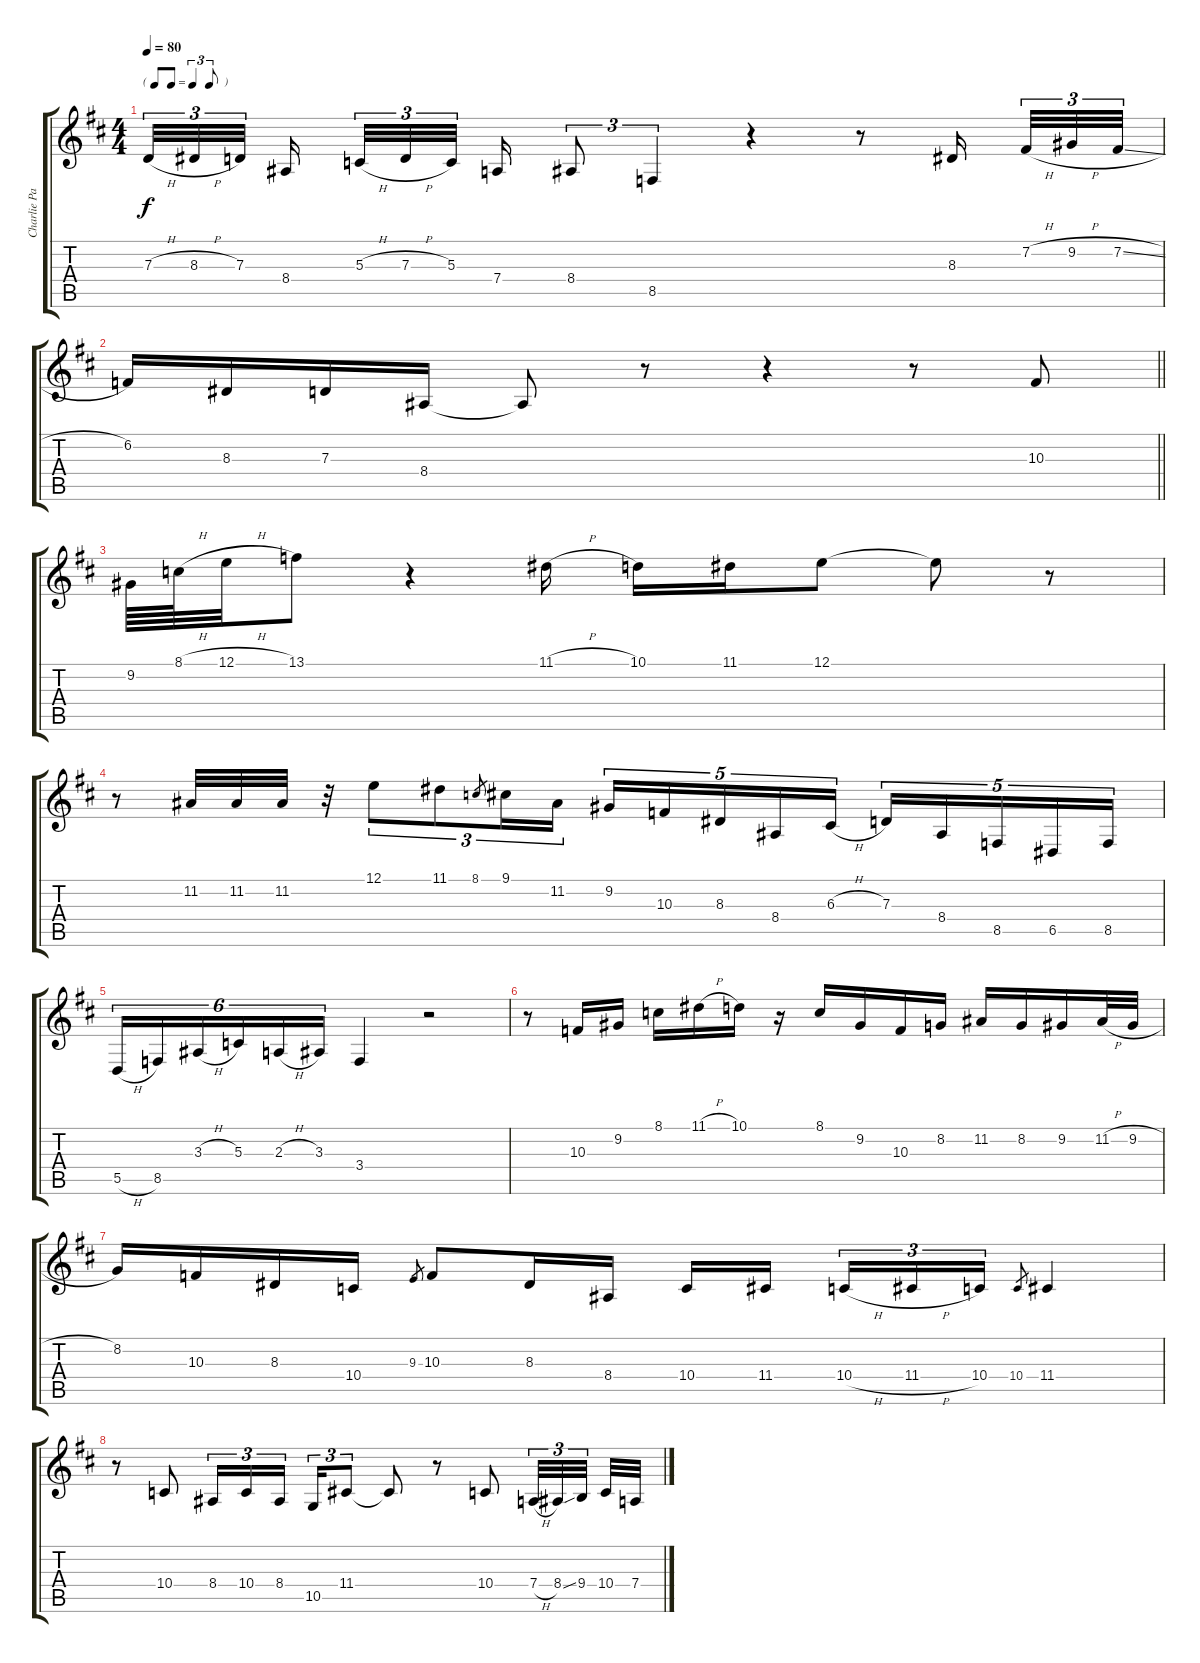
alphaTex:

\track ("Charlie Parker" "Charlie Pa") {instrument altosax}
\staff {score tabs}
\tuning (E4 B3 G3 D3 A2 E2) {hide}
\ts (4 4)
\tf triplet8th
\tempo 80
\clef g2
\ks d
7.3{h}.32{tu (3 2) dy f} 8.3{h}.32{tu (3 2)} 7.3.32{tu (3 2)} 8.4.16 5.3{h}.32{tu (3 2)} 7.3{h}.32{tu (3 2)} 5.3.32{tu (3 2)} 7.4.16 8.4.8{tu (3 2)} 8.5.4{tu (3 2)} r.4 r.8 8.3.16 7.2{h}.32{tu (3 2)} 9.2{h}.32{tu (3 2)} 7.2{sl}.32{tu (3 2)} |
\barLineRight lightlight
6.2.16 8.3.16 7.3.16 8.4.16 8.4{t}.8 r.8 r.4 r.8 10.3.8 |
9.2.64 8.1{h}.64 12.1{h}.32 13.1.8 r.4 11.1{h}.16 10.1.16 11.1.16 12.1.8 12.1{t}.8 r.8 |
r.8 11.2.32 11.2.32 11.2.32 r.32 12.1.8{tu (3 2)} 11.1.8{tu (3 2)} 8.1.8{gr} 9.1.16{tu (3 2)} 11.2.16{tu (3 2)} 9.2.16{tu (5 4)} 10.3.16{tu (5 4)} 8.3.16{tu (5 4)} 8.4.16{tu (5 4)} 6.3{h}.16{tu (5 4)} 7.3.16{tu (5 4)} 8.4.16{tu (5 4)} 8.5.16{tu (5 4)} 6.5.16{tu (5 4)} 8.5.16{tu (5 4)} |
5.5{h}.16{tu (6 4)} 8.5.16{tu (6 4)} 3.3{h}.16{tu (6 4)} 5.3.16{tu (6 4)} 2.3{h}.16{tu (6 4)} 3.3.16{tu (6 4)} 3.4.4 r.2 |
r.8 10.3.16 9.2.16 8.1.16 11.1{h}.16 10.1.16 r.16 8.1.16 9.2.16 10.3.16 8.2.16 11.2.16 8.2.16 9.2.16 11.2{h}.32 9.2{h}.32 |
8.2.16 10.3.16 8.3.16 10.4.16 9.3.8{gr} 10.3.8 8.3.16 8.4.16 10.4.16 11.4.16 10.4{h}.16{tu (3 2)} 11.4{h}.16{tu (3 2)} 10.4.16{tu (3 2)} 10.4.8{gr} 11.4.4 |
r.8 10.4.8 8.4.16{tu (3 2)} 10.4.16{tu (3 2)} 8.4.16{tu (3 2)} 10.5.16{tu (3 2)} 11.4.8{tu (3 2)} 11.4{t}.8 r.8 10.4.8 7.4{h}.32{tu (3 2)} 8.4{ss}.32{tu (3 2)} 9.4.32{tu (3 2)} 10.4.32 7.4.32
